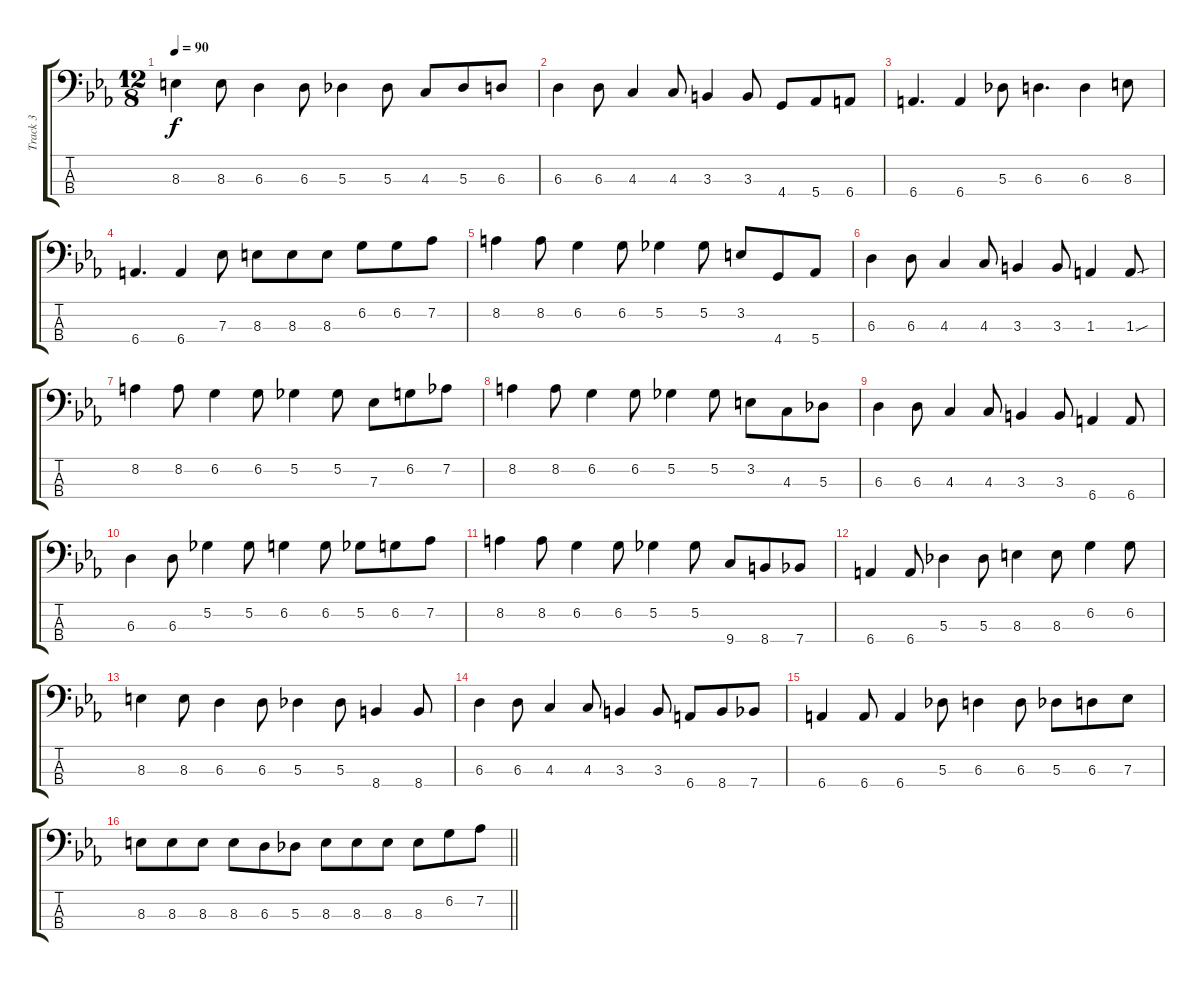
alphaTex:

\track ("Track 3" "Track 3") {instrument electricbassfinger}
\staff {score tabs}
\tuning (Gb2 Db2 Ab1 Eb1) {hide}
\ts (12 8)
\tempo 90
\clef f4
\ks eb
8.3.4{dy f} 8.3.8 6.3.4 6.3.8 5.3.4 5.3.8 4.3.8 5.3.8 6.3.8 |
6.3.4 6.3.8 4.3.4 4.3.8 3.3.4 3.3.8 4.4.8 5.4.8 6.4.8 |
6.4.4{d} 6.4.4 5.3.8 6.3.4{d} 6.3.4 8.3.8 |
6.4.4{d} 6.4.4 7.3.8 8.3.8 8.3.8 8.3.8 6.2.8 6.2.8 7.2.8 |
8.2.4 8.2.8 6.2.4 6.2.8 5.2.4 5.2.8 3.2.8 4.4.8 5.4.8 |
6.3.4 6.3.8 4.3.4 4.3.8 3.3.4 3.3.8 1.3.4 1.3{sou}.8 |
8.2.4 8.2.8 6.2.4 6.2.8 5.2.4 5.2.8 7.3.8 6.2.8 7.2.8 |
8.2.4 8.2.8 6.2.4 6.2.8 5.2.4 5.2.8 3.2.8 4.3.8 5.3.8 |
6.3.4 6.3.8 4.3.4 4.3.8 3.3.4 3.3.8 6.4.4 6.4.8 |
6.3.4 6.3.8 5.2.4 5.2.8 6.2.4 6.2.8 5.2.8 6.2.8 7.2.8 |
8.2.4 8.2.8 6.2.4 6.2.8 5.2.4 5.2.8 9.4.8 8.4.8 7.4.8 |
6.4.4 6.4.8 5.3.4 5.3.8 8.3.4 8.3.8 6.2.4 6.2.8 |
8.3.4 8.3.8 6.3.4 6.3.8 5.3.4 5.3.8 8.4.4 8.4.8 |
6.3.4 6.3.8 4.3.4 4.3.8 3.3.4 3.3.8 6.4.8 8.4.8 7.4.8 |
6.4.4 6.4.8 6.4.4 5.3.8 6.3.4 6.3.8 5.3.8 6.3.8 7.3.8 |
\barLineRight lightlight
8.3.8 8.3.8 8.3.8 8.3.8 6.3.8 5.3.8 8.3.8 8.3.8 8.3.8 8.3.8 6.2.8 7.2.8
